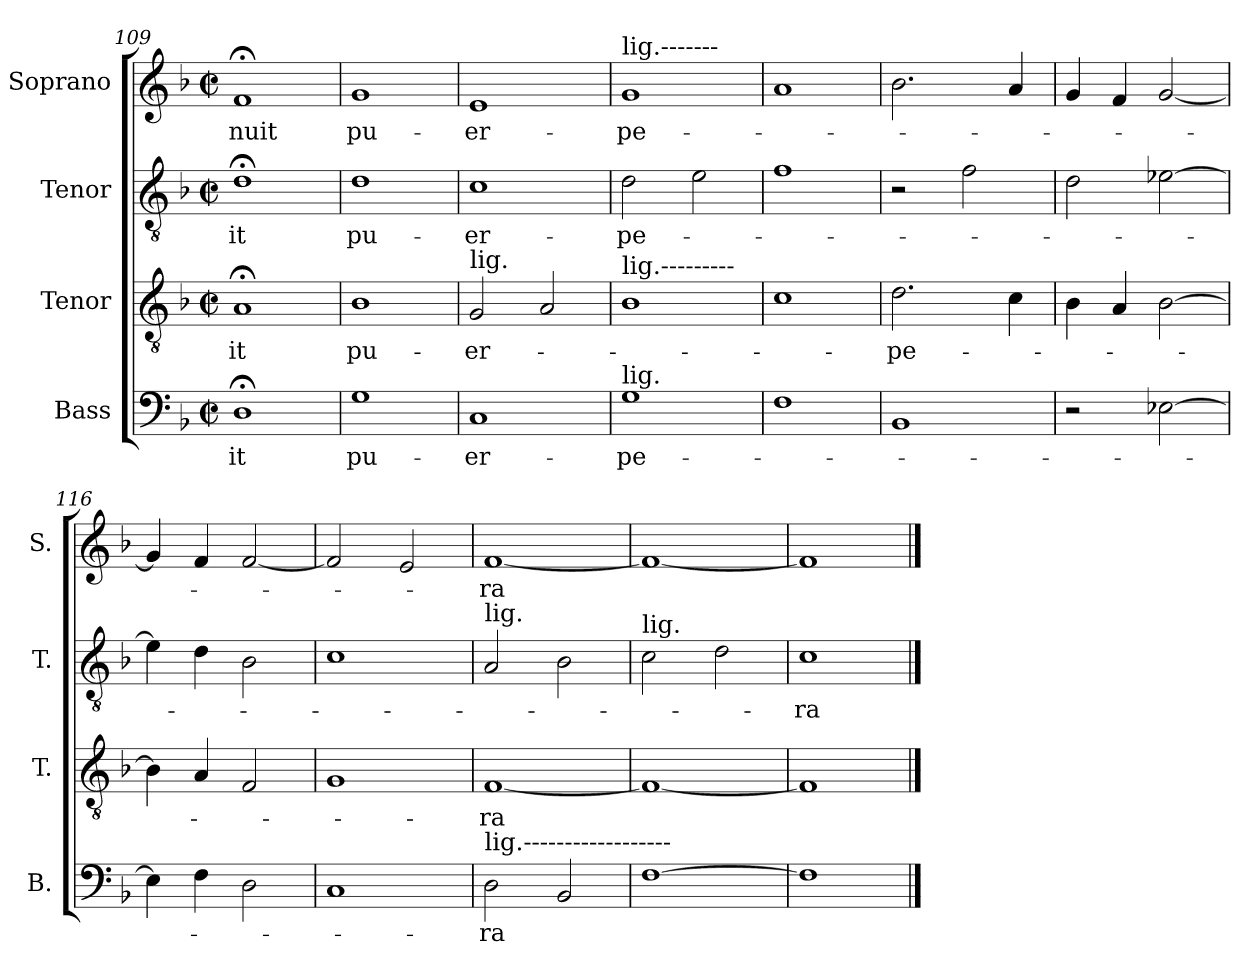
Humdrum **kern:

**kern	**text	**kern	**text	**kern	**text	**kern	**text
*part4	*part4	*part3	*part3	*part2	*part2	*part1	*part1
*staff4	*staff4	*staff3	*staff3	*staff2	*staff2	*staff1	*staff1
*I"Bass	*	*I"Tenor	*	*I"Tenor	*	*I"Soprano	*
*I'B.	*	*I'T.	*	*I'T.	*	*I'S.	*
*clefF4	*	*clefGv2	*	*clefGv2	*	*clefG2	*
*k[b-]	*	*k[b-]	*	*k[b-]	*	*k[b-]	*
*M2/2	*	*M2/2	*	*M2/2	*	*M2/2	*
*met(c|)	*	*met(c|)	*	*met(c|)	*	*met(c|)	*
=109	=109	=109	=109	=109	=109	=109	=109
!	!LO:LY:b	!	!LO:LY:b	!	!LO:LY:b	!	!LO:LY:b
1D;<	-it	1A;<	-it	1d;<	-it	1f;<	-nuit
=110	=110	=110	=110	=110	=110	=110	=110
!	!LO:LY:b	!	!LO:LY:b	!	!LO:LY:b	!	!LO:LY:b
1G	pu-	1B-	pu-	1d	pu-	1g	pu-
=111	=111	=111	=111	=111	=111	=111	=111
!	!	!LO:TX:a:t=lig.	!	!	!	!	!
!	!LO:LY:b	!	!LO:LY:b	!	!LO:LY:b	!	!LO:LY:b
1C	-er-	2G/	er-	1c	-er-	1e	-er-
.	.	2A/	.	.	.	.	.
=112	=112	=112	=112	=112	=112	=112	=112
!	!	!	!	!	!	!LO:TX:a:t=lig.-------	!
!	!	!LO:TX:a:t=lig.---------	!	!	!	!	!
!LO:TX:a:t=lig.	!	!	!	!	!	!	!
!	!LO:LY:b	!	!	!	!LO:LY:b	!	!LO:LY:b
1G	-pe-	1B-	.	2d\	-pe-	1g	-pe-
.	.	.	.	2e\	.	.	.
=113	=113	=113	=113	=113	=113	=113	=113
1F	.	1c	.	1f	.	1a	.
=114	=114	=114	=114	=114	=114	=114	=114
!	!	!	!LO:LY:b	!	!	!	!
1BB-	.	2.d\	-pe-	2r	.	2.b-\	.
.	.	.	.	2f\	.	.	.
.	.	4c\	.	.	.	4a/	.
=115	=115	=115	=115	=115	=115	=115	=115
2r	.	4B-\	.	2d\	.	4g/	.
.	.	4A/	.	.	.	4f/	.
[2E-X\	.	[2B-\	.	[2e-X\	.	[2g/	.
=116	=116	=116	=116	=116	=116	=116	=116
4E-\]	.	4B-\]	.	4e-\]	.	4g/]	.
4F\	.	4A/	.	4d\	.	4f/	.
2D\	.	2F/	.	2B-\	.	[2f/	.
=117	=117	=117	=117	=117	=117	=117	=117
1C	.	1G	.	1c	.	2f/]	.
.	.	.	.	.	.	2e/	.
=118	=118	=118	=118	=118	=118	=118	=118
!	!	!	!	!LO:TX:a:t=lig.	!	!	!
!LO:TX:a:t=lig.------------------	!	!	!	!	!	!	!
!	!LO:LY:b	!	!LO:LY:b	!	!	!	!LO:LY:b
2D\	-ra	[1F	-ra	2A/	.	[1f	-ra
2BB-/	.	.	.	2B-\	.	.	.
=119	=119	=119	=119	=119	=119	=119	=119
!	!	!	!	!LO:TX:a:t=lig.	!	!	!
[1F	.	1F_	.	2c\	.	1f_	.
.	.	.	.	2d\	.	.	.
!!LO:LB:g=z
=120	=120	=120	=120	=120	=120	=120	=120
!	!	!	!	!	!LO:LY:b	!	!
1F]	.	1F]	.	1c	-ra	1f]	.
==	==	==	==	==	==	==	==
*-	*-	*-	*-	*-	*-	*-	*-
